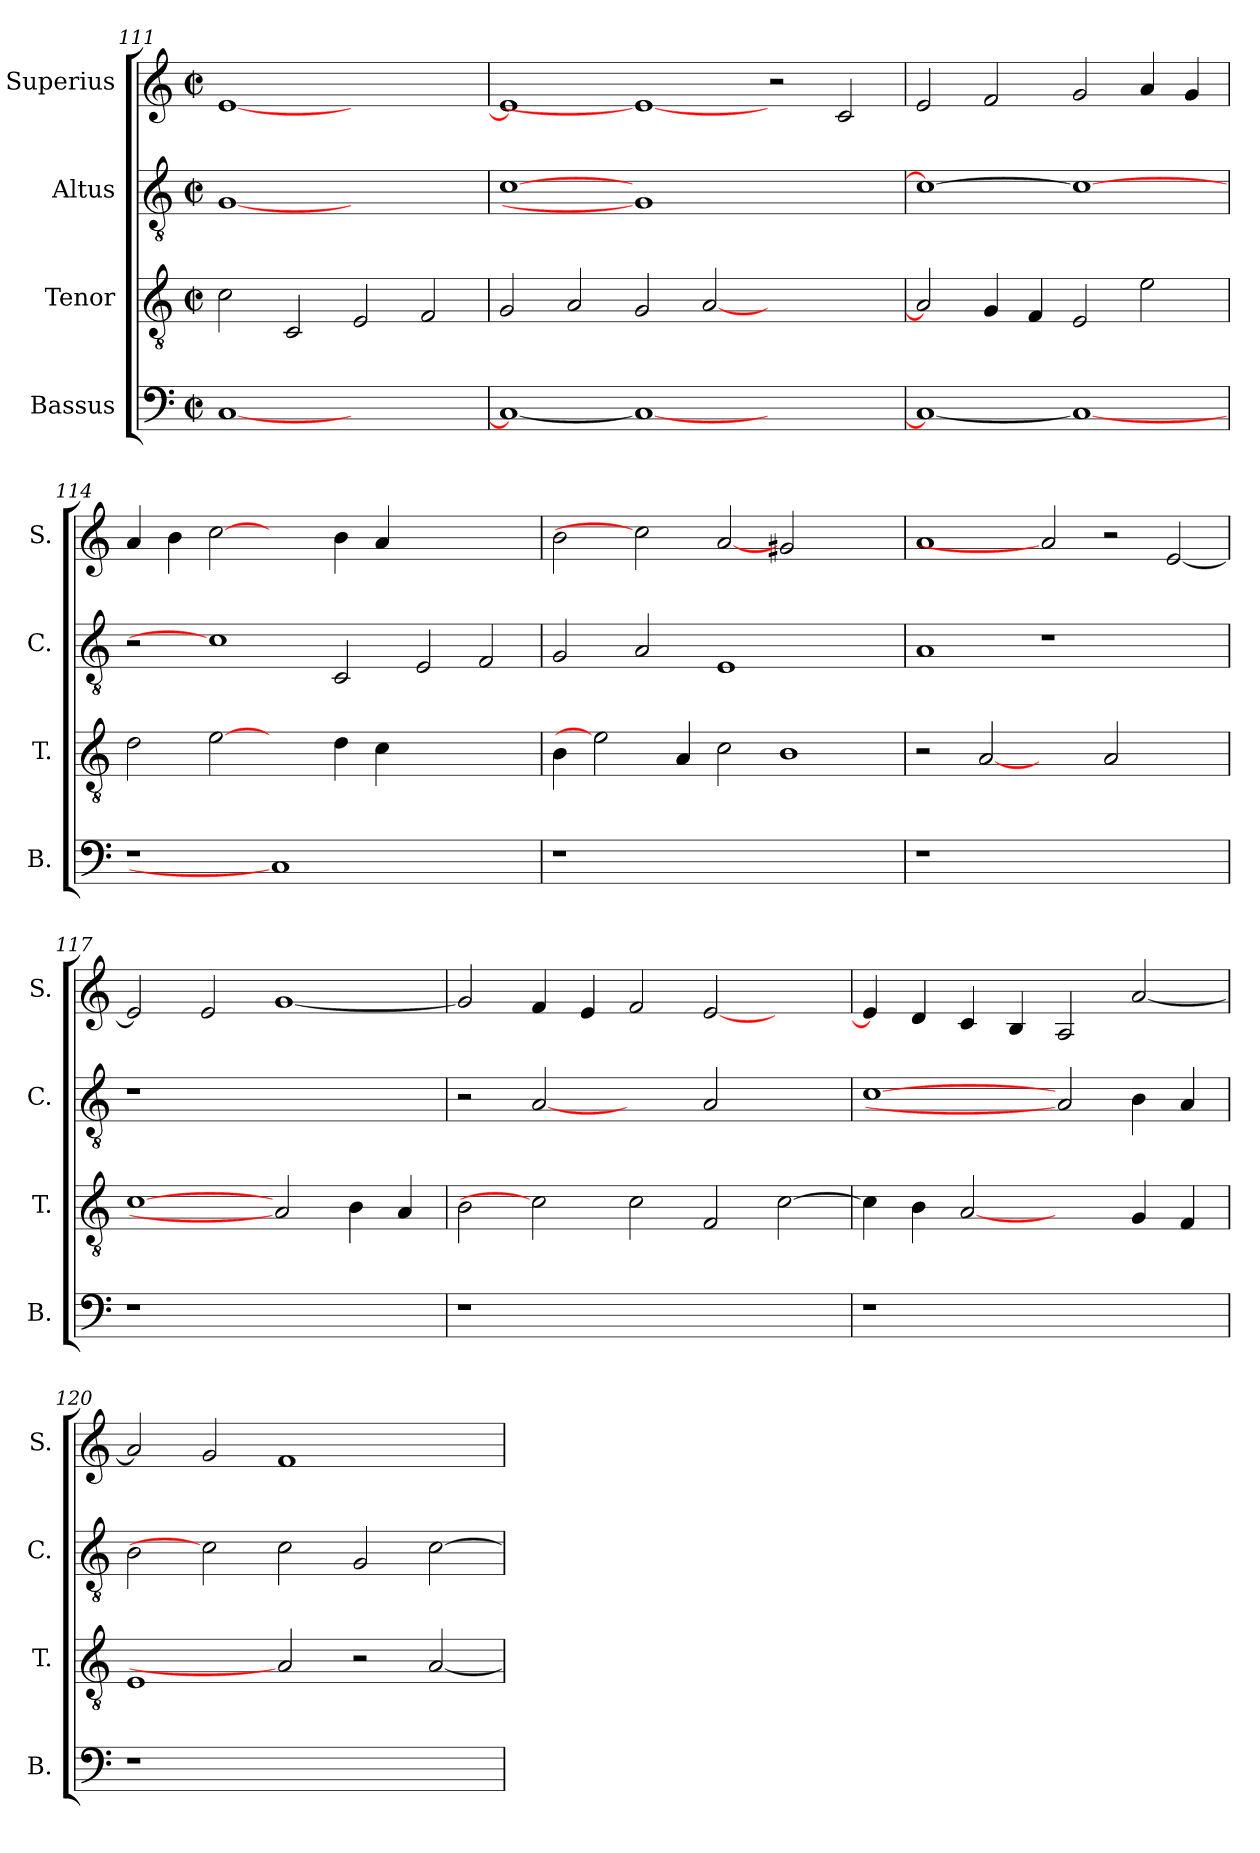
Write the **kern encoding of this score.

**kern	**kern	**kern	**kern
*part4	*part3	*part2	*part1
*staff4	*staff3	*staff2	*staff1
*I"Bassus	*I"Tenor	*I"Altus	*I"Superius
*I'B.	*I'T.	*I'C.	*I'S.
*clefF4	*clefGv2	*clefGv2	*clefG2
*	*ITrd7c12	*ITrd7c12	*
*k[]	*k[]	*k[]	*k[]
*C:	*C:	*C:	*C:
*M2/2	*M2/2	*M2/2	*M2/2
*met(c|)	*met(c|)	*met(c|)	*met(c|)
=111	=111	=111	=111
[<1Ci	2Ci\	[1GGi	[<1ei
.	2CCi/	.	.
1ryy	2EEi/	1ryy	1ryy
.	2FFi/	.	.
=112	=112	=112	=112
1Ci_<	2GGi/	[>1Ci	1ei]
.	2AAi/	.	.
1Ci_	2GGi/	1GGi]	1ei_
.	[<2AAi/	.	.
1ryy	1ryy	1ryy	2r
.	.	.	2ci/
=113	=113	=113	=113
1Ci_<	2AAi/]	1Ci_>	2ei/
.	4GGi/	.	2fi/
.	4FFi/	.	.
1Ci_	2EEi/	1Ci_	2gi/
.	2Ei\	.	4ai/
.	.	.	4gi/
!!LO:LB:g=z
=114	=114	=114	=114
!LO:N:vis=1	!	!	!
1r	2Di\	2r	4ai/
.	.	.	4bi\
.	[2Ei	1Ci]	[2cci
1Ci]	2ryy	.	2ryy
.	4Di\	2CCi/	4bi\
.	4Ci\	.	4ai/
1ryy	1ryy	2EEi/	1ryy
.	.	2FFi/	.
=115	=115	=115	=115
!LO:N:vis=1	!	!	!
1r	4BBi\	2GGi/	2bi\
.	2Ei]	.	.
.	.	2AAi/	2cci]
.	4AAi/	.	.
1.ryy	2Ci\	1EEi	[2ai
.	1BBi	.	2g#Xi/
.	.	2ryy	2ryy
=116	=116	=116	=116
!LO:N:vis=1	!	!	!
1r	2r	1AAi	1ai
.	[2AAi	.	.
1.ryy	2ryy	1r	2ai]
.	2AAi/	.	2r
.	2ryy	2ryy	[<2ei/
=117	=117	=117	=117
!LO:N:vis=1	!	!LO:N:vis=1	!
1r	[1Ci	1r	2ei/]
.	.	.	2ei/
1ryy	2AAi]	1ryy	[<1gi
.	4BBi\	.	.
.	4AAi/	.	.
=118	=118	=118	=118
!LO:N:vis=1	!	!	!
1r	2BBi\	2r	2gi/]
.	2Ci]	[2AAi	4fi/
.	.	.	4ei/
1.ryy	2Ci\	2ryy	2fi/
.	2FFi/	2AAi/	[<2ei/
.	[>2Ci\	2ryy	2ryy
!!LO:PB:g=z
=119	=119	=119	=119
!LO:N:vis=1	!	!	!
1r	4Ci\]	[1Ci	4ei/]
.	4BBi\	.	4di/
.	[2AAi	.	4ci/
.	.	.	4Bi/
1ryy	2ryy	2AAi]	2Ai/
.	4GGi/	4BBi\	[<2ai/
.	4FFi/	4AAi/	.
=120	=120	=120	=120
!LO:N:vis=1	!	!	!
1r	1EEi	2BBi\	2ai/]
.	.	2Ci]	2gi/
1.ryy	2AAi]	2Ci\	1fi
.	2r	2GGi/	.
.	[<2AAi/	[>2Ci\	2ryy
=	=	=	=
*-	*-	*-	*-
